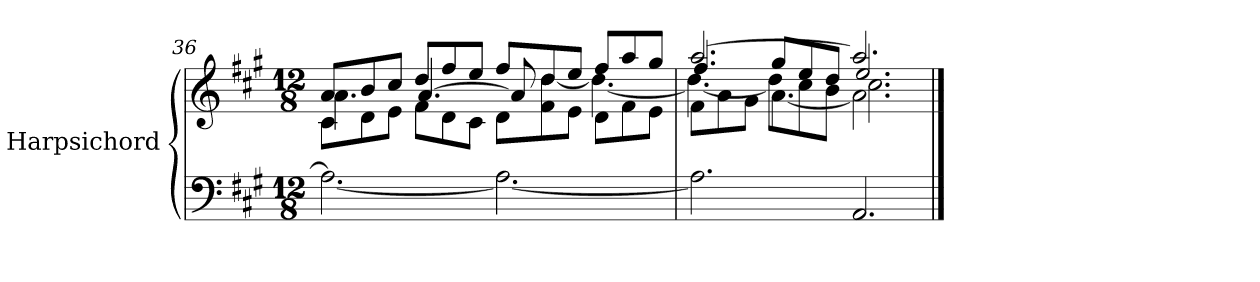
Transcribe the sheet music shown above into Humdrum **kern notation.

**kern	**kern
*part1	*part1
*staff2	*staff1
*I"Harpsichord	*
*I'Hch.	*
*clefF4	*clefG2
*k[f#c#g#]	*k[f#c#g#]
*M12/8	*M12/8
=36	=36
*^	*^
*	*	*	*^
*	*	*	*	*^
1.ryy	2.A\_	8a/L	8c#\L	8ryy	4.a\
.	.	8b/	8d\	8ryy	.
.	.	8cc#/J	8e\J	8ryy	.
.	.	8dd/L	8f#\L	[4.a/	8ryy
.	.	8ff#/	8d\	.	4ryy
.	.	8ee/J	8c#\J	.	.
.	2.A\_	8ff#/L	8d\L	8a/]	8ryy
.	.	8dd/	8f#\	8ryy	[4dd\
.	.	8ee/J	8e\J	2ryy	.
.	.	8ff#/L	8d\L	.	4.dd\_
.	.	8aa/	8f#\	.	.
.	.	8gg#/J	8e\J	.	.
=37	=37	=37	=37	=37	=37
2.ryy	2.A\]	[2.aa/	8f#\L	4.ff#/	4.dd\_
.	.	.	8a\	.	.
.	.	.	8g#\J	.	.
.	.	.	[4.a\	8gg#/L	8dd\L]
.	.	.	.	8ee/	8cc#\
.	.	.	.	8dd/J	8b\J
2.AA/	2.ryy	2.aa/]	2.a\]	2.ee/	2.cc#\
*v	*v	*	*	*	*
*	*v	*v	*v	*v
==	==
*-	*-
